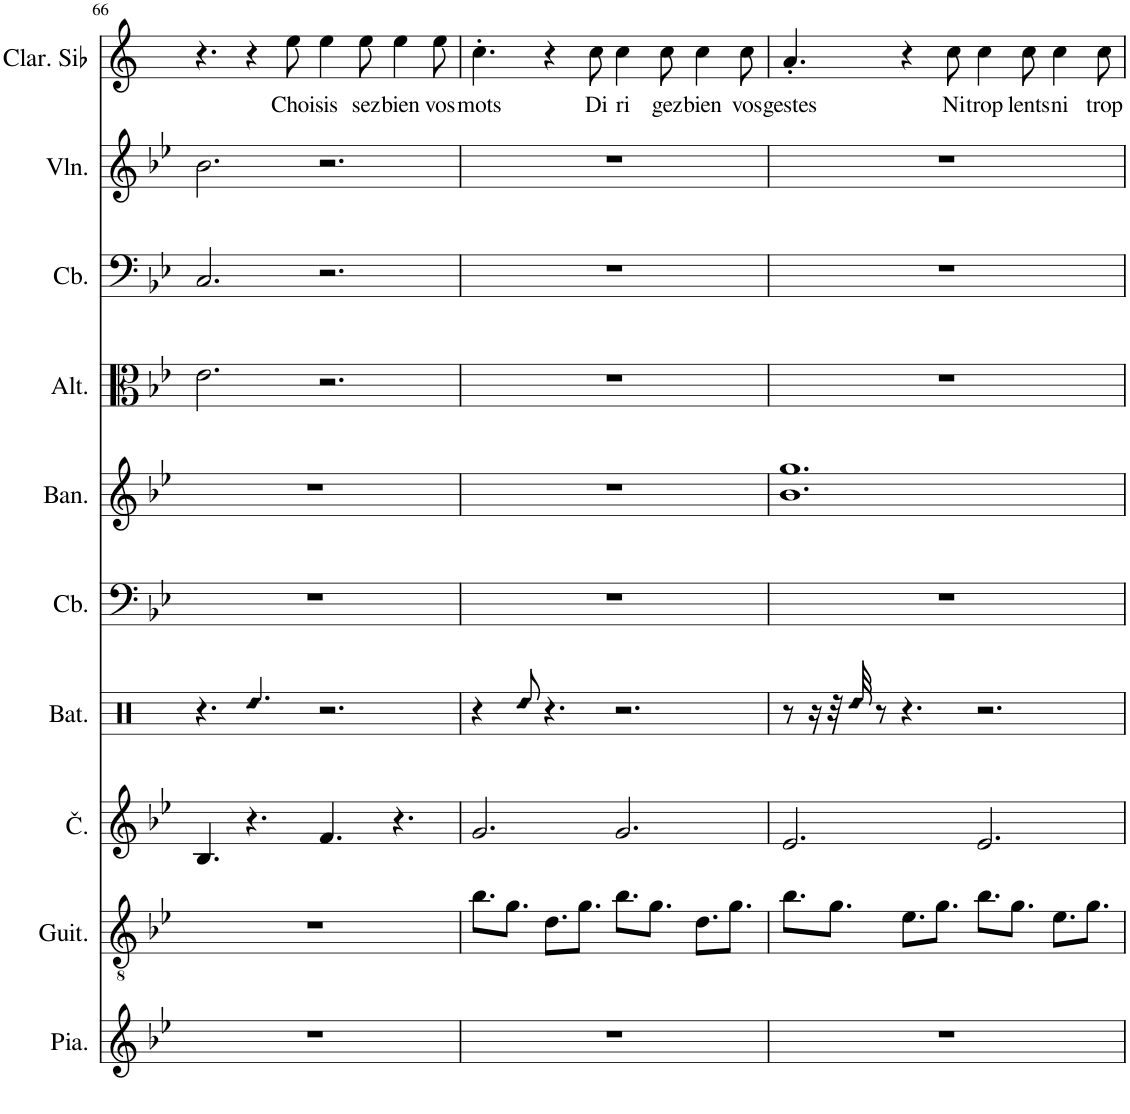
**kern	**kern	**kern	**kern	**kern	**kern	**kern	**kern	**kern	**kern	**text
*part10	*part9	*part8	*part7	*part6	*part5	*part4	*part3	*part2	*part1	*part1
*staff10	*staff9	*staff8	*staff7	*staff6	*staff5	*staff4	*staff3	*staff2	*staff1	*staff1
*I"Piano	*I"Guitare classique, Guitare	*I"Čelo, Basse ac�	*I"Batterie, Percu	*I"Contrebasse, Basse ac.	*I"Bandonéon, Synth�	*I"Alto, Viole	*I"Contrebasse, Basse	*I"Violon, Violon	*I"Clarinette en Sib	*
*I'Pia.	*I'Guit.	*	*I'Bat.	*I'Cb.	*I'Ban.	*I'Alt.	*I'Cb.	*I'Vln.	*I'Clar. Sib	*
!!LO:PB:g=z
*clefG2	*clefGv2	*clefG2	*clefX	*clefF4	*clefG2	*clefC3	*clefF4	*clefG2	*clefG2	*
*	*	*Trd14c24	*	*Trd7c12	*	*	*Trd7c12	*	*Trd1c2	*
*k[b-e-]	*k[b-e-]	*k[b-e-]	*k[]	*k[b-e-]	*k[b-e-]	*k[b-e-]	*k[b-e-]	*k[b-e-]	*k[]	*
*M12/8	*M12/8	*M12/8	*M12/8	*M12/8	*M12/8	*M12/8	*M12/8	*M12/8	*M12/8	*
=66	=66	=66	=66	=66	=66	=66	=66	=66	=66	=66
1.r	1.r	4.B-/	4.r	1.r	1.r	2.e-\	2.C/	2.b-\	4.r	.
!	!	!	!LO:N:head=diamond	!	!	!	!	!	!	!
.	.	4.r	4.Rdd/	.	.	.	.	.	4r	.
!	!	!	!	!	!	!	!	!	!	!LO:LY:b
.	.	.	.	.	.	.	.	.	8ee\	Choi
!	!	!	!	!	!	!	!	!	!	!LO:LY:b
.	.	4.f/	2.r	.	.	2.r	2.r	2.r	4ee\	sis
!	!	!	!	!	!	!	!	!	!	!LO:LY:b
.	.	.	.	.	.	.	.	.	8ee\	sez
!	!	!	!	!	!	!	!	!	!	!LO:LY:b
.	.	4.r	.	.	.	.	.	.	4ee\	bien
!	!	!	!	!	!	!	!	!	!	!LO:LY:b
.	.	.	.	.	.	.	.	.	8ee\	vos
=67	=67	=67	=67	=67	=67	=67	=67	=67	=67	=67
!	!	!	!	!	!	!	!	!	!	!LO:LY:b
1.r	8.b-\L	2.g/	4r	1.r	1.r	1.r	1.r	1.r	4.cc'\	mots
.	8.g\J	.	.	.	.	.	.	.	.	.
!	!	!	!LO:N:head=diamond	!	!	!	!	!	!	!
.	.	.	8Rdd/	.	.	.	.	.	.	.
.	8.d\L	.	4.r	.	.	.	.	.	4r	.
.	8.g\J	.	.	.	.	.	.	.	.	.
!	!	!	!	!	!	!	!	!	!	!LO:LY:b
.	.	.	.	.	.	.	.	.	8cc\	Di
!	!	!	!	!	!	!	!	!	!	!LO:LY:b
.	8.b-\L	2.g/	2.r	.	.	.	.	.	4cc\	ri
.	8.g\J	.	.	.	.	.	.	.	.	.
!	!	!	!	!	!	!	!	!	!	!LO:LY:b
.	.	.	.	.	.	.	.	.	8cc\	gez
!	!	!	!	!	!	!	!	!	!	!LO:LY:b
.	8.d\L	.	.	.	.	.	.	.	4cc\	bien
.	8.g\J	.	.	.	.	.	.	.	.	.
!	!	!	!	!	!	!	!	!	!	!LO:LY:b
.	.	.	.	.	.	.	.	.	8cc\	vos
=68	=68	=68	=68	=68	=68	=68	=68	=68	=68	=68
!	!	!	!	!	!	!	!	!	!	!LO:LY:b
1.r	8.b-\L	2.e-/	8r	1.r	1.b- 1.gg	1.r	1.r	1.r	4.a'/	gestes
.	.	.	16r	.	.	.	.	.	.	.
.	8.g\J	.	32r	.	.	.	.	.	.	.
!	!	!	!LO:N:head=diamond	!	!	!	!	!	!	!
.	.	.	32Rdd/	.	.	.	.	.	.	.
.	.	.	8r	.	.	.	.	.	.	.
.	8.e-\L	.	4.r	.	.	.	.	.	4r	.
.	8.g\J	.	.	.	.	.	.	.	.	.
!	!	!	!	!	!	!	!	!	!	!LO:LY:b
.	.	.	.	.	.	.	.	.	8cc\	Ni
!	!	!	!	!	!	!	!	!	!	!LO:LY:b
.	8.b-\L	2.e-/	2.r	.	.	.	.	.	4cc\	trop
.	8.g\J	.	.	.	.	.	.	.	.	.
!	!	!	!	!	!	!	!	!	!	!LO:LY:b
.	.	.	.	.	.	.	.	.	8cc\	lents
!	!	!	!	!	!	!	!	!	!	!LO:LY:b
.	8.e-\L	.	.	.	.	.	.	.	4cc\	ni
.	8.g\J	.	.	.	.	.	.	.	.	.
!	!	!	!	!	!	!	!	!	!	!LO:LY:b
.	.	.	.	.	.	.	.	.	8cc\	trop
=	=	=	=	=	=	=	=	=	=	=
*-	*-	*-	*-	*-	*-	*-	*-	*-	*-	*-
